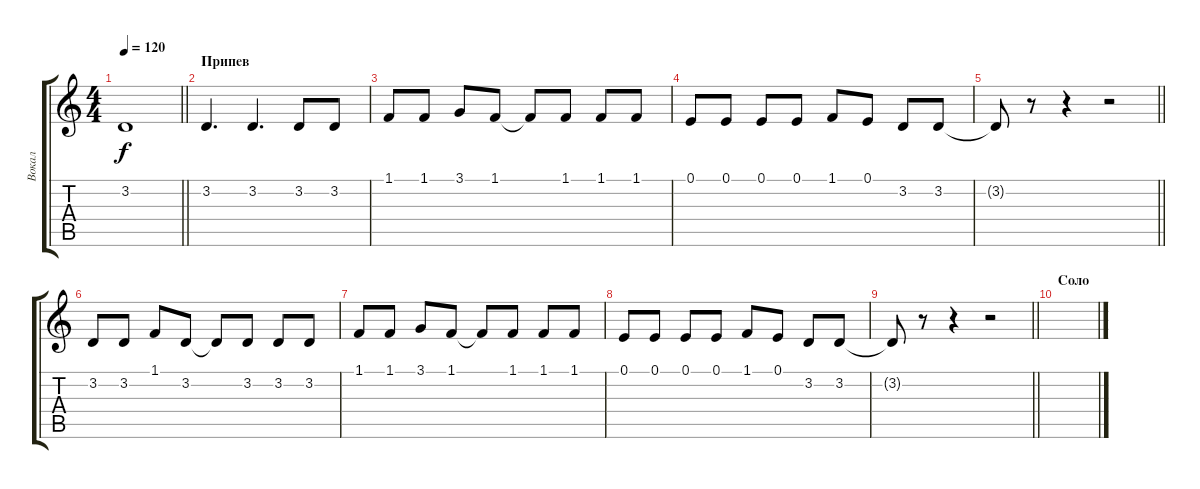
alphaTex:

\track ("Вокал" "Вокал") {instrument tenorsax}
\staff {score tabs}
\tuning (E4 B3 G3 D3 A2 E2) {hide}
\ts (4 4)
\tempo 120
\clef g2
\barLineRight lightlight
\ks c
3.2{t}.1{dy f} |
\section ("" "Припев")
3.2.4{d} 3.2.4{d} 3.2.8 3.2.8 |
1.1.8 1.1.8 3.1.8 1.1.8 1.1{t}.8 1.1.8 1.1.8 1.1.8 |
0.1.8 0.1.8 0.1.8 0.1.8 1.1.8 0.1.8 3.2.8 3.2.8 |
\barLineRight lightlight
3.2{t}.8 r.8 r.4 r.2 |
3.2.8 3.2.8 1.1.8 3.2.8 3.2{t}.8 3.2.8 3.2.8 3.2.8 |
1.1.8 1.1.8 3.1.8 1.1.8 1.1{t}.8 1.1.8 1.1.8 1.1.8 |
0.1.8 0.1.8 0.1.8 0.1.8 1.1.8 0.1.8 3.2.8 3.2.8 |
\barLineRight lightlight
3.2{t}.8 r.8 r.4 r.2 |
\section ("" "Соло")
